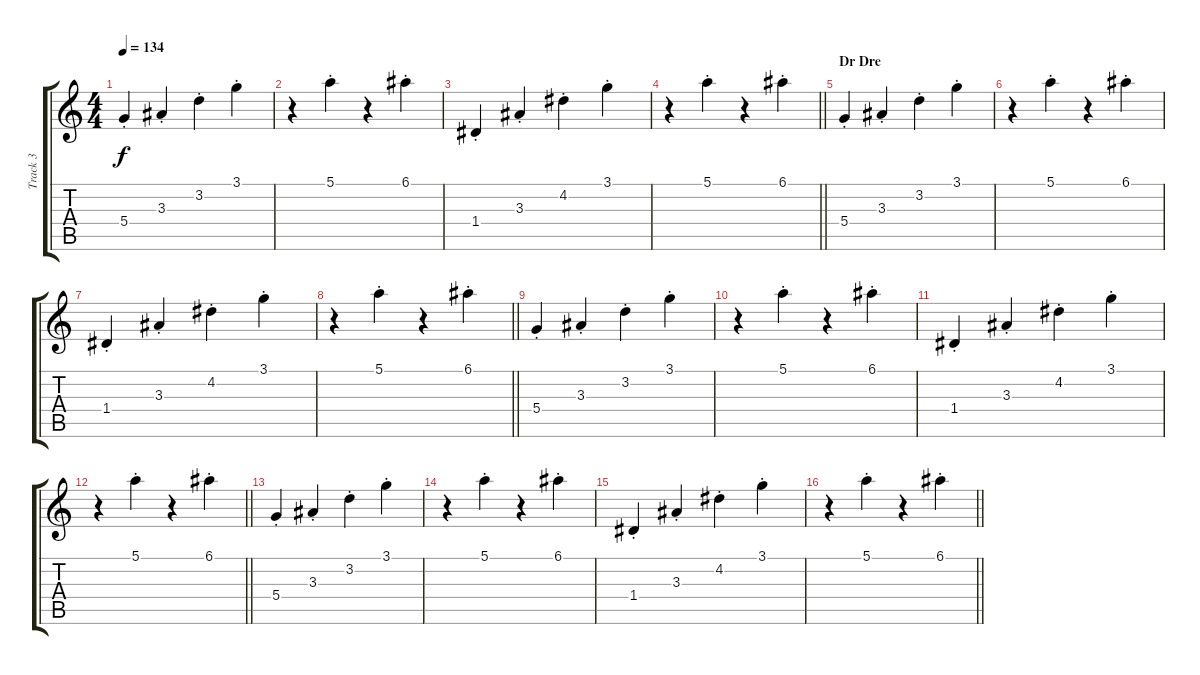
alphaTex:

\track ("Track 3" "Track 3") {instrument electricguitarclean}
\staff {score tabs}
\tuning (E4 B3 G3 D3 A2 E2) {hide}
\ts (4 4)
\tempo 134
\clef g2
\ks c
5.4{st}.4{dy f} 3.3{st}.4 3.2{st}.4 3.1{st}.4 |
r.4 5.1{st}.4 r.4 6.1{st}.4 |
1.4{st}.4 3.3{st}.4 4.2{st}.4 3.1{st}.4 |
\barLineRight lightlight
r.4 5.1{st}.4 r.4 6.1{st}.4 |
\section ("" "Dr Dre")
5.4{st}.4 3.3{st}.4 3.2{st}.4 3.1{st}.4 |
r.4 5.1{st}.4 r.4 6.1{st}.4 |
1.4{st}.4 3.3{st}.4 4.2{st}.4 3.1{st}.4 |
\barLineRight lightlight
r.4 5.1{st}.4 r.4 6.1{st}.4 |
5.4{st}.4 3.3{st}.4 3.2{st}.4 3.1{st}.4 |
r.4 5.1{st}.4 r.4 6.1{st}.4 |
1.4{st}.4 3.3{st}.4 4.2{st}.4 3.1{st}.4 |
\barLineRight lightlight
r.4 5.1{st}.4 r.4 6.1{st}.4 |
5.4{st}.4 3.3{st}.4 3.2{st}.4 3.1{st}.4 |
r.4 5.1{st}.4 r.4 6.1{st}.4 |
1.4{st}.4 3.3{st}.4 4.2{st}.4 3.1{st}.4 |
\barLineRight lightlight
r.4 5.1{st}.4 r.4 6.1{st}.4
